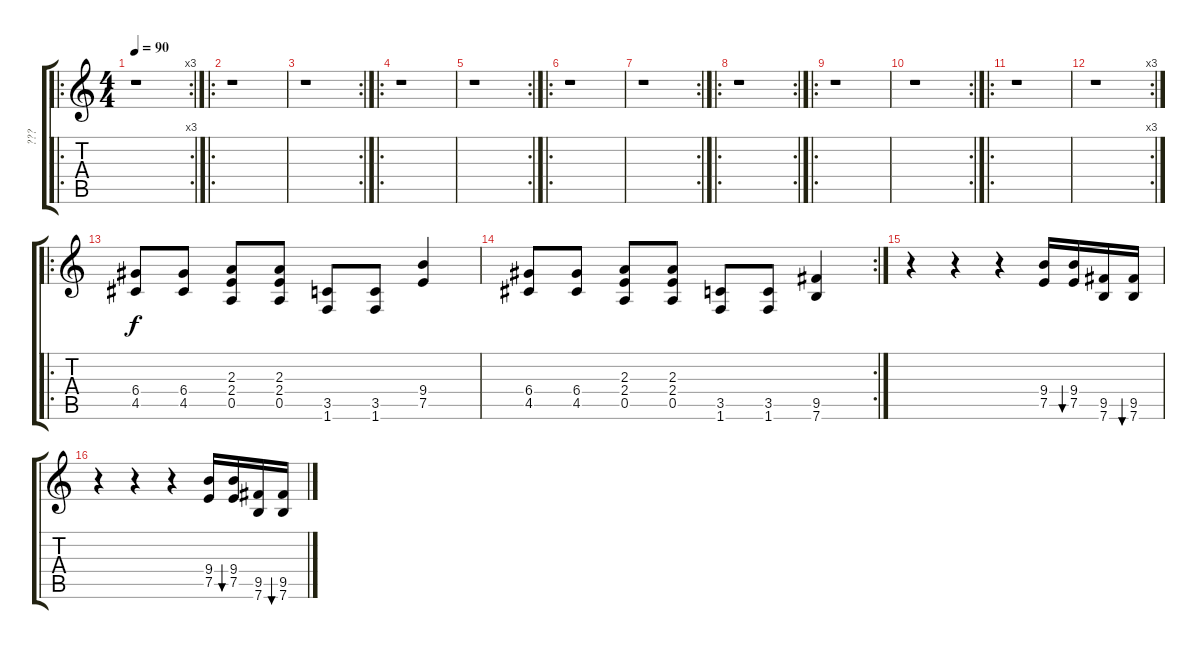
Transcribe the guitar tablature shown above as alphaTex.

\track ("???" "???") {instrument acousticguitarsteel}
\staff {score tabs}
\tuning (E4 B3 G3 D3 A2 E2) {hide}
\ro
\rc 3
\ts (4 4)
\tempo 90
\clef g2
\ks c
r.1{dy f instrument acousticguitarsteel} |
\ro
r.1 |
\rc 2
r.1 |
\ro
r.1 |
\rc 2
r.1 |
\ro
r.1 |
\rc 2
r.1 |
\ro
\rc 2
r.1 |
\ro
r.1 |
\rc 2
r.1 |
\ro
r.1 |
\rc 3
r.1 |
\ro
(6.4 4.5).8 (6.4 4.5).8 (2.3 2.4 0.5).8 (2.3 2.4 0.5).8 (3.5 1.6).8 (3.5 1.6).8 (9.4 7.5).4 |
\rc 2
(6.4 4.5).8 (6.4 4.5).8 (2.3 2.4 0.5).8 (2.3 2.4 0.5).8 (3.5 1.6).8 (3.5 1.6).8 (9.5 7.6).4 |
r.4 r.4 r.4 (9.4 7.5).16 (9.4 7.5).16{bu 120} (9.5 7.6).16 (9.5 7.6).16{bu 120} |
r.4 r.4 r.4 (9.4 7.5).16 (9.4 7.5).16{bu 120} (9.5 7.6).16 (9.5 7.6).16{bu 120}
